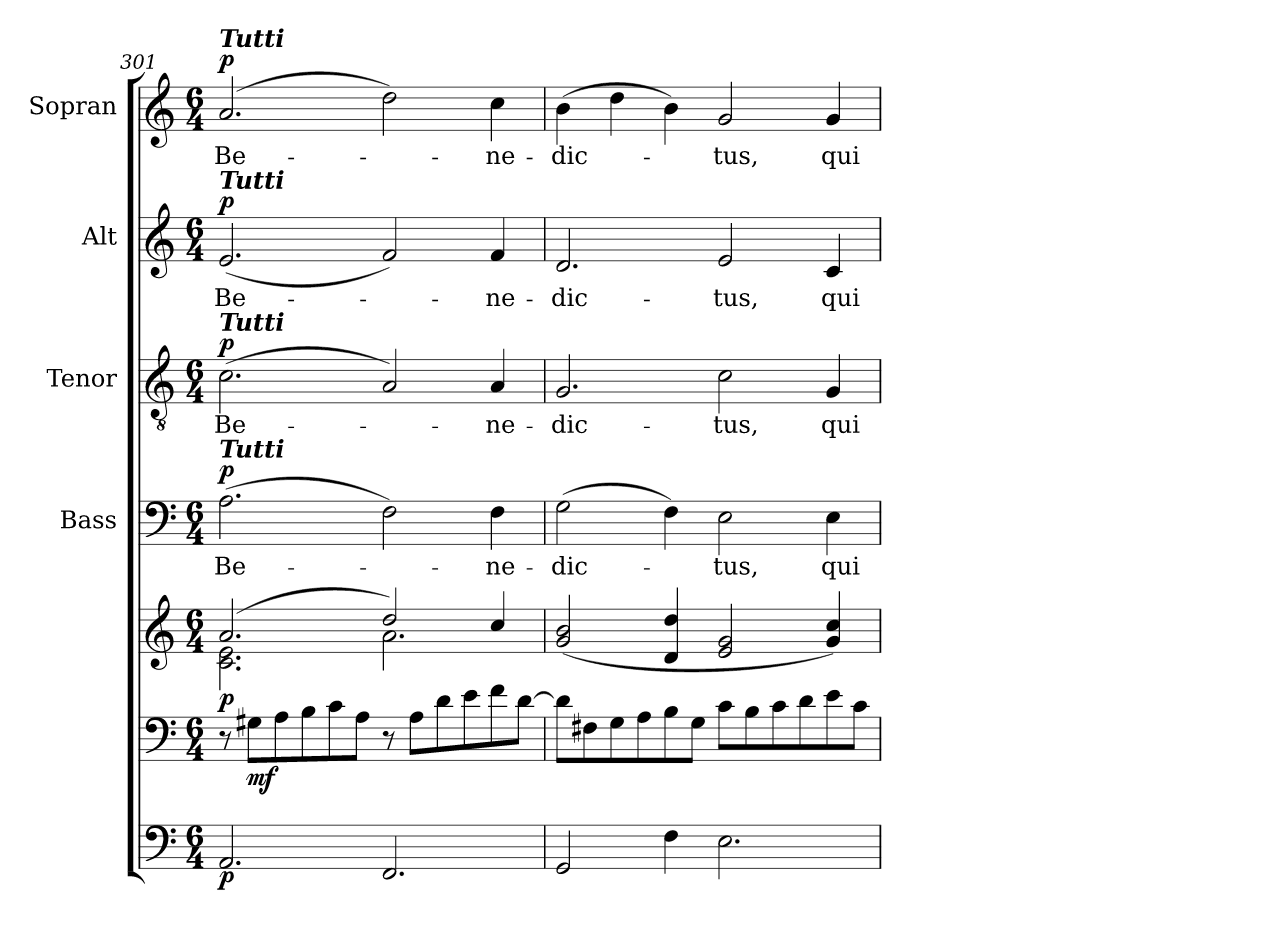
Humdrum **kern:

**kern	**dynam	**kern	**kern	**dynam	**kern	**text	**dynam	**kern	**text	**dynam	**kern	**text	**dynam	**kern	**text	**dynam
*part6	*part6	*part5	*part5	*part5	*part4	*part4	*part4	*part3	*part3	*part3	*part2	*part2	*part2	*part1	*part1	*part1
*staff7	*staff7	*staff6	*staff5	*staff5/6	*staff4	*staff4	*staff4	*staff3	*staff3	*staff3	*staff2	*staff2	*staff2	*staff1	*staff1	*staff1
*	*	*	*	*	*I"Bass	*	*	*I"Tenor	*	*	*I"Alt	*	*	*I"Sopran	*	*
*	*	*	*	*	*I'B.	*	*	*I'T.	*	*	*I'A.	*	*	*I'S.	*	*
*clefF4	*	*clefF4	*clefG2	*	*clefF4	*	*	*clefGv2	*	*	*clefG2	*	*	*clefG2	*	*
*ITrd7c12	*	*	*	*	*	*	*	*	*	*	*	*	*	*	*	*
*k[]	*	*k[]	*k[]	*	*k[]	*	*	*k[]	*	*	*k[]	*	*	*k[]	*	*
*C:	*	*C:	*C:	*	*C:	*	*	*C:	*	*	*C:	*	*	*C:	*	*
*M6/4	*	*M6/4	*M6/4	*	*M6/4	*	*	*M6/4	*	*	*M6/4	*	*	*M6/4	*	*
=301	=301	=301	=301	=301	=301	=301	=301	=301	=301	=301	=301	=301	=301	=301	=301	=301
*	*	*	*^	*	*	*	*	*	*	*	*	*	*	*	*	*
!	!	!	!	!	!	!	!	!	!	!	!	!	!	!	!LO:TX:a:Bi:t=Tutti	!	!
!	!	!	!	!	!	!	!	!	!	!	!	!LO:TX:a:Bi:t=Tutti	!	!	!	!	!
!	!	!	!	!	!	!	!	!	!LO:TX:a:Bi:t=Tutti	!	!	!	!	!	!	!	!
!	!	!	!	!	!	!LO:TX:a:Bi:t=Tutti	!	!	!	!	!	!	!	!	!	!	!
!	!LO:DY:b	!	!	!	!LO:DY:b	!	!LO:LY:b	!LO:DY:a	!	!LO:LY:b	!LO:DY:a	!	!LO:LY:b	!LO:DY:a	!	!LO:LY:b	!LO:DY:a
2.AAA/	p	8r	(2.a/	2.c\ 2.e\	p	(>2.A\	Be-	p	(>2.c\	Be-	p	(<2.e/	Be-	p	(2.a/	Be-	p
!	!	!	!	!	!LO:DY:b=2	!	!	!	!	!	!	!	!	!	!	!	!
.	.	8G#X\L	.	.	mf	.	.	.	.	.	.	.	.	.	.	.	.
.	.	8A\	.	.	.	.	.	.	.	.	.	.	.	.	.	.	.
.	.	8B\	.	.	.	.	.	.	.	.	.	.	.	.	.	.	.
.	.	8c\	.	.	.	.	.	.	.	.	.	.	.	.	.	.	.
.	.	8A\J	.	.	.	.	.	.	.	.	.	.	.	.	.	.	.
2.FFF/	.	8r	2dd/)	2.a\	.	2F\)	.	.	2A/)	.	.	2f/)	.	.	2dd\)	.	.
.	.	8A\L	.	.	.	.	.	.	.	.	.	.	.	.	.	.	.
.	.	8d\	.	.	.	.	.	.	.	.	.	.	.	.	.	.	.
.	.	8e\	.	.	.	.	.	.	.	.	.	.	.	.	.	.	.
!	!	!	!	!	!	!	!LO:LY:b	!	!	!LO:LY:b	!	!	!LO:LY:b	!	!	!LO:LY:b	!
.	.	8f\	4cc/	.	.	4F\	-ne-	.	4A/	-ne-	.	4f/	-ne-	.	4cc\	-ne-	.
.	.	[8d\J	.	.	.	.	.	.	.	.	.	.	.	.	.	.	.
*	*	*	*v	*v	*	*	*	*	*	*	*	*	*	*	*	*	*
=302	=302	=302	=302	=302	=302	=302	=302	=302	=302	=302	=302	=302	=302	=302	=302	=302
!	!	!	!	!	!	!LO:LY:b	!	!	!LO:LY:b	!	!	!LO:LY:b	!	!	!LO:LY:b	!
2GGG/	.	8d\L]	(2g/ 2b/	.	(>2G\	-dic-	.	2.G/	-dic-	.	2.d/	-dic-	.	(>4b\	-dic-	.
.	.	8F#X\	.	.	.	.	.	.	.	.	.	.	.	.	.	.
.	.	8G\	.	.	.	.	.	.	.	.	.	.	.	4dd\	.	.
.	.	8A\	.	.	.	.	.	.	.	.	.	.	.	.	.	.
4FF\	.	8B\	4d/ 4dd/	.	4F\)	.	.	.	.	.	.	.	.	4b\)	.	.
.	.	8G\J	.	.	.	.	.	.	.	.	.	.	.	.	.	.
!	!	!	!	!	!	!LO:LY:b	!	!	!LO:LY:b	!	!	!LO:LY:b	!	!	!LO:LY:b	!
2.EE\	.	8c\L	2e/ 2g/	.	2E\	-tus,	.	2c\	-tus,	.	2e/	-tus,	.	2g/	-tus,	.
.	.	8B\	.	.	.	.	.	.	.	.	.	.	.	.	.	.
.	.	8c\	.	.	.	.	.	.	.	.	.	.	.	.	.	.
.	.	8d\	.	.	.	.	.	.	.	.	.	.	.	.	.	.
!	!	!	!	!	!	!LO:LY:b	!	!	!LO:LY:b	!	!	!LO:LY:b	!	!	!LO:LY:b	!
.	.	8e\	4g/ 4cc/)	.	4E\	qui	.	4G/	qui	.	4c/	qui	.	4g/	qui	.
.	.	8c\J	.	.	.	.	.	.	.	.	.	.	.	.	.	.
=	=	=	=	=	=	=	=	=	=	=	=	=	=	=	=	=
*-	*-	*-	*-	*-	*-	*-	*-	*-	*-	*-	*-	*-	*-	*-	*-	*-
